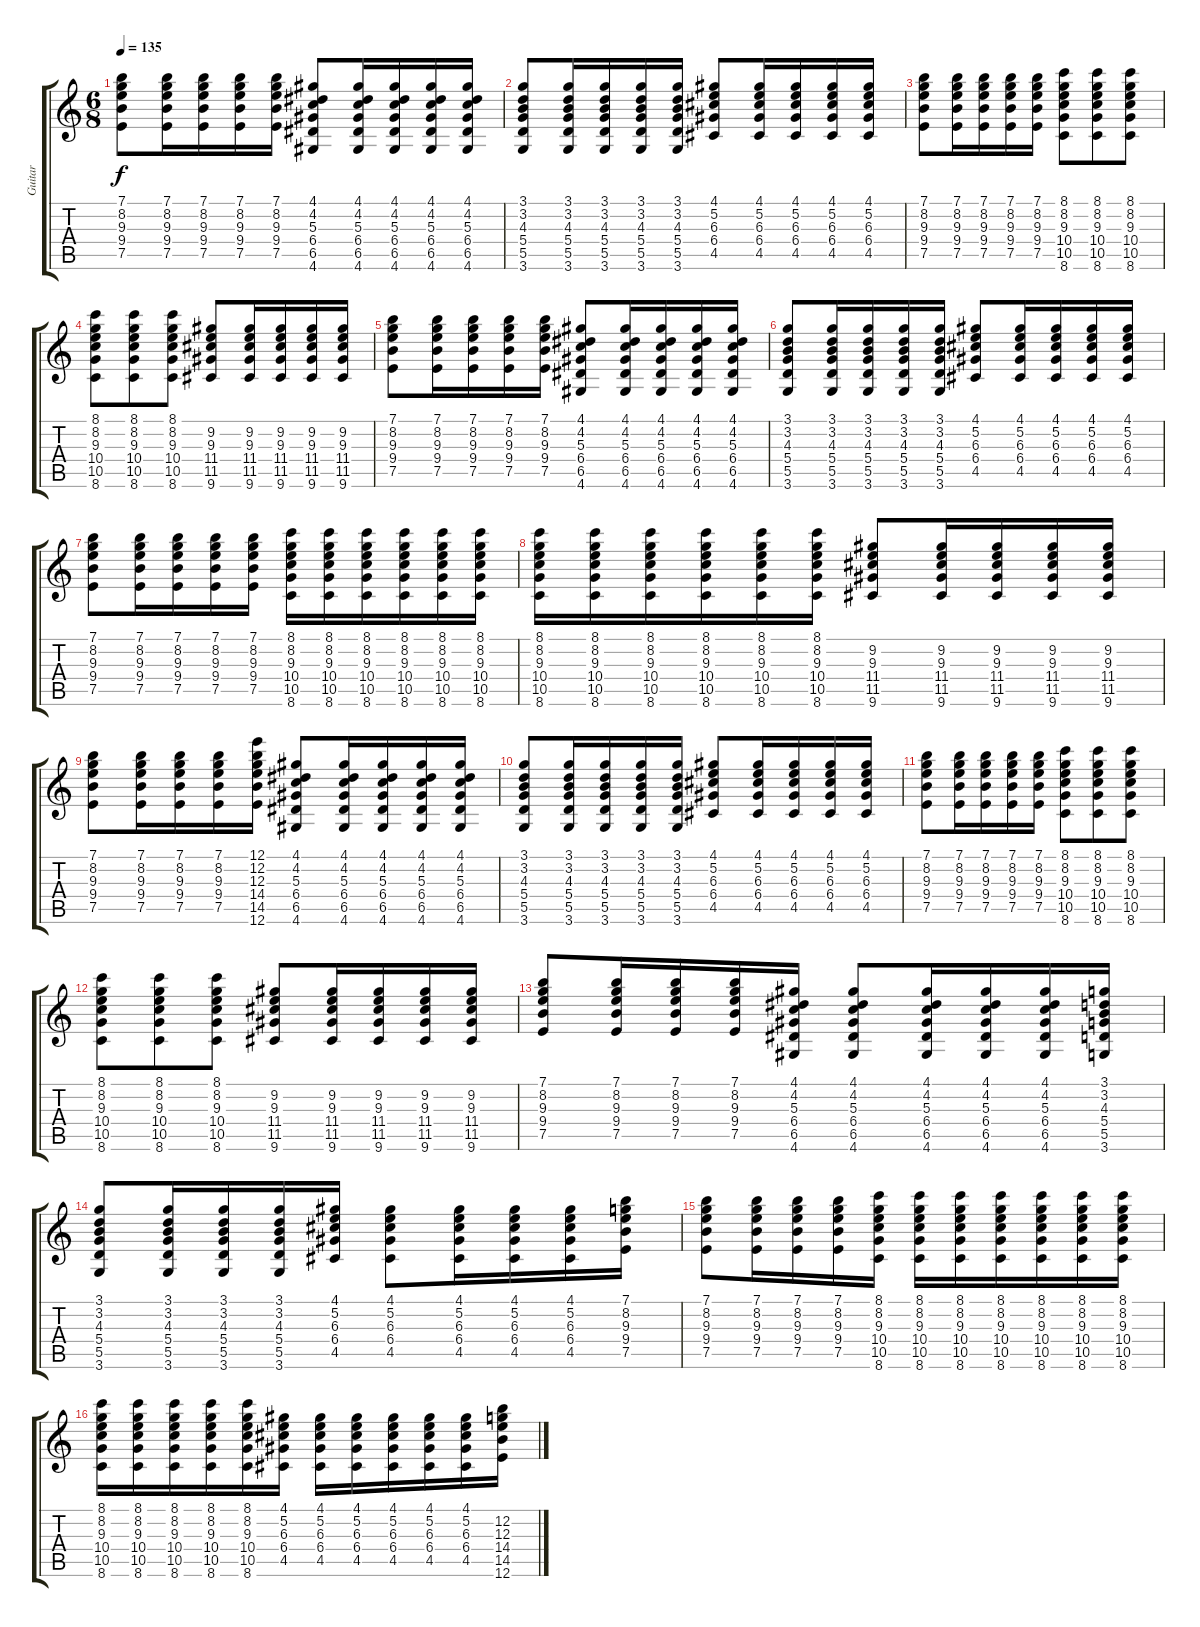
\track ("Guitar" "Guitar") {instrument overdrivenguitar}
\staff {score tabs}
\tuning (E4 B3 G3 D3 A2 E2) {hide}
\ts (6 8)
\tempo 135
\clef g2
\ks c
(7.1 8.2 9.3 9.4 7.5).8{dy f} (7.1 8.2 9.3 9.4 7.5).16 (7.1 8.2 9.3 9.4 7.5).16 (7.1 8.2 9.3 9.4 7.5).16 (7.1 8.2 9.3 9.4 7.5).16 (4.1 4.2 5.3 6.4 6.5 4.6).8 (4.1 4.2 5.3 6.4 6.5 4.6).16 (4.1 4.2 5.3 6.4 6.5 4.6).16 (4.1 4.2 5.3 6.4 6.5 4.6).16 (4.1 4.2 5.3 6.4 6.5 4.6).16 |
(3.1 3.2 4.3 5.4 5.5 3.6).8 (3.1 3.2 4.3 5.4 5.5 3.6).16 (3.1 3.2 4.3 5.4 5.5 3.6).16 (3.1 3.2 4.3 5.4 5.5 3.6).16 (3.1 3.2 4.3 5.4 5.5 3.6).16 (4.1 5.2 6.3 6.4 4.5).8 (4.1 5.2 6.3 6.4 4.5).16 (4.1 5.2 6.3 6.4 4.5).16 (4.1 5.2 6.3 6.4 4.5).16 (4.1 5.2 6.3 6.4 4.5).16 |
(7.1 8.2 9.3 9.4 7.5).8 (7.1 8.2 9.3 9.4 7.5).16 (7.1 8.2 9.3 9.4 7.5).16 (7.1 8.2 9.3 9.4 7.5).16 (7.1 8.2 9.3 9.4 7.5).16 (8.1 8.2 9.3 10.4 10.5 8.6).8 (8.1 8.2 9.3 10.4 10.5 8.6).8 (8.1 8.2 9.3 10.4 10.5 8.6).8 |
(8.1 8.2 9.3 10.4 10.5 8.6).8 (8.1 8.2 9.3 10.4 10.5 8.6).8 (8.1 8.2 9.3 10.4 10.5 8.6).8 (9.2 9.3 11.4 11.5 9.6).8 (9.2 9.3 11.4 11.5 9.6).16 (9.2 9.3 11.4 11.5 9.6).16 (9.2 9.3 11.4 11.5 9.6).16 (9.2 9.3 11.4 11.5 9.6).16 |
(7.1 8.2 9.3 9.4 7.5).8 (7.1 8.2 9.3 9.4 7.5).16 (7.1 8.2 9.3 9.4 7.5).16 (7.1 8.2 9.3 9.4 7.5).16 (7.1 8.2 9.3 9.4 7.5).16 (4.1 4.2 5.3 6.4 6.5 4.6).8 (4.1 4.2 5.3 6.4 6.5 4.6).16 (4.1 4.2 5.3 6.4 6.5 4.6).16 (4.1 4.2 5.3 6.4 6.5 4.6).16 (4.1 4.2 5.3 6.4 6.5 4.6).16 |
(3.1 3.2 4.3 5.4 5.5 3.6).8 (3.1 3.2 4.3 5.4 5.5 3.6).16 (3.1 3.2 4.3 5.4 5.5 3.6).16 (3.1 3.2 4.3 5.4 5.5 3.6).16 (3.1 3.2 4.3 5.4 5.5 3.6).16 (4.1 5.2 6.3 6.4 4.5).8 (4.1 5.2 6.3 6.4 4.5).16 (4.1 5.2 6.3 6.4 4.5).16 (4.1 5.2 6.3 6.4 4.5).16 (4.1 5.2 6.3 6.4 4.5).16 |
(7.1 8.2 9.3 9.4 7.5).8 (7.1 8.2 9.3 9.4 7.5).16 (7.1 8.2 9.3 9.4 7.5).16 (7.1 8.2 9.3 9.4 7.5).16 (7.1 8.2 9.3 9.4 7.5).16 (8.1 8.2 9.3 10.4 10.5 8.6).16 (8.1 8.2 9.3 10.4 10.5 8.6).16 (8.1 8.2 9.3 10.4 10.5 8.6).16 (8.1 8.2 9.3 10.4 10.5 8.6).16 (8.1 8.2 9.3 10.4 10.5 8.6).16 (8.1 8.2 9.3 10.4 10.5 8.6).16 |
(8.1 8.2 9.3 10.4 10.5 8.6).16 (8.1 8.2 9.3 10.4 10.5 8.6).16 (8.1 8.2 9.3 10.4 10.5 8.6).16 (8.1 8.2 9.3 10.4 10.5 8.6).16 (8.1 8.2 9.3 10.4 10.5 8.6).16 (8.1 8.2 9.3 10.4 10.5 8.6).16 (9.2 9.3 11.4 11.5 9.6).8 (9.2 9.3 11.4 11.5 9.6).16 (9.2 9.3 11.4 11.5 9.6).16 (9.2 9.3 11.4 11.5 9.6).16 (9.2 9.3 11.4 11.5 9.6).16 |
(7.1 8.2 9.3 9.4 7.5).8 (7.1 8.2 9.3 9.4 7.5).16 (7.1 8.2 9.3 9.4 7.5).16 (7.1 8.2 9.3 9.4 7.5).16 (12.1 12.2 12.3 14.4 14.5 12.6).16 (4.1 4.2 5.3 6.4 6.5 4.6).8 (4.1 4.2 5.3 6.4 6.5 4.6).16 (4.1 4.2 5.3 6.4 6.5 4.6).16 (4.1 4.2 5.3 6.4 6.5 4.6).16 (4.1 4.2 5.3 6.4 6.5 4.6).16 |
(3.1 3.2 4.3 5.4 5.5 3.6).8 (3.1 3.2 4.3 5.4 5.5 3.6).16 (3.1 3.2 4.3 5.4 5.5 3.6).16 (3.1 3.2 4.3 5.4 5.5 3.6).16 (3.1 3.2 4.3 5.4 5.5 3.6).16 (4.1 5.2 6.3 6.4 4.5).8 (4.1 5.2 6.3 6.4 4.5).16 (4.1 5.2 6.3 6.4 4.5).16 (4.1 5.2 6.3 6.4 4.5).16 (4.1 5.2 6.3 6.4 4.5).16 |
(7.1 8.2 9.3 9.4 7.5).8 (7.1 8.2 9.3 9.4 7.5).16 (7.1 8.2 9.3 9.4 7.5).16 (7.1 8.2 9.3 9.4 7.5).16 (7.1 8.2 9.3 9.4 7.5).16 (8.1 8.2 9.3 10.4 10.5 8.6).8 (8.1 8.2 9.3 10.4 10.5 8.6).8 (8.1 8.2 9.3 10.4 10.5 8.6).8 |
(8.1 8.2 9.3 10.4 10.5 8.6).8 (8.1 8.2 9.3 10.4 10.5 8.6).8 (8.1 8.2 9.3 10.4 10.5 8.6).8 (9.2 9.3 11.4 11.5 9.6).8 (9.2 9.3 11.4 11.5 9.6).16 (9.2 9.3 11.4 11.5 9.6).16 (9.2 9.3 11.4 11.5 9.6).16 (9.2 9.3 11.4 11.5 9.6).16 |
(7.1 8.2 9.3 9.4 7.5).8 (7.1 8.2 9.3 9.4 7.5).16 (7.1 8.2 9.3 9.4 7.5).16 (7.1 8.2 9.3 9.4 7.5).16 (4.1 4.2 5.3 6.4 6.5 4.6).16 (4.1 4.2 5.3 6.4 6.5 4.6).8 (4.1 4.2 5.3 6.4 6.5 4.6).16 (4.1 4.2 5.3 6.4 6.5 4.6).16 (4.1 4.2 5.3 6.4 6.5 4.6).16 (3.1 3.2 4.3 5.4 5.5 3.6).16 |
(3.1 3.2 4.3 5.4 5.5 3.6).8 (3.1 3.2 4.3 5.4 5.5 3.6).16 (3.1 3.2 4.3 5.4 5.5 3.6).16 (3.1 3.2 4.3 5.4 5.5 3.6).16 (4.1 5.2 6.3 6.4 4.5).16 (4.1 5.2 6.3 6.4 4.5).8 (4.1 5.2 6.3 6.4 4.5).16 (4.1 5.2 6.3 6.4 4.5).16 (4.1 5.2 6.3 6.4 4.5).16 (7.1 8.2 9.3 9.4 7.5).16 |
(7.1 8.2 9.3 9.4 7.5).8 (7.1 8.2 9.3 9.4 7.5).16 (7.1 8.2 9.3 9.4 7.5).16 (7.1 8.2 9.3 9.4 7.5).16 (8.1 8.2 9.3 10.4 10.5 8.6).16 (8.1 8.2 9.3 10.4 10.5 8.6).16 (8.1 8.2 9.3 10.4 10.5 8.6).16 (8.1 8.2 9.3 10.4 10.5 8.6).16 (8.1 8.2 9.3 10.4 10.5 8.6).16 (8.1 8.2 9.3 10.4 10.5 8.6).16 (8.1 8.2 9.3 10.4 10.5 8.6).16 |
(8.1 8.2 9.3 10.4 10.5 8.6).16 (8.1 8.2 9.3 10.4 10.5 8.6).16 (8.1 8.2 9.3 10.4 10.5 8.6).16 (8.1 8.2 9.3 10.4 10.5 8.6).16 (8.1 8.2 9.3 10.4 10.5 8.6).16 (4.1 5.2 6.3 6.4 4.5).16 (4.1 5.2 6.3 6.4 4.5).16 (4.1 5.2 6.3 6.4 4.5).16 (4.1 5.2 6.3 6.4 4.5).16 (4.1 5.2 6.3 6.4 4.5).16 (4.1 5.2 6.3 6.4 4.5).16 (12.2 12.3 14.4 14.5 12.6).16
